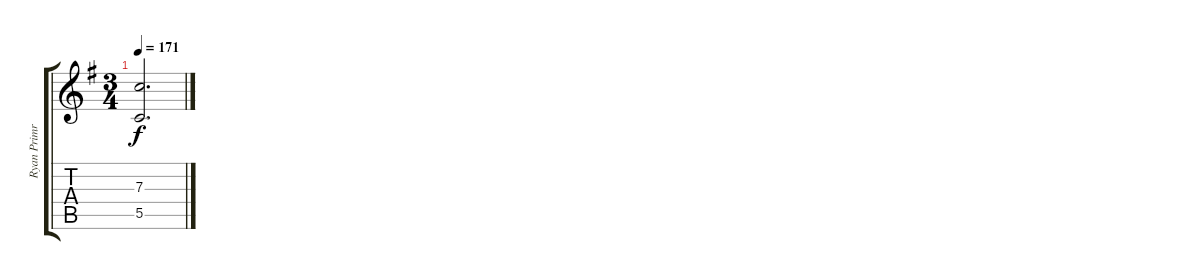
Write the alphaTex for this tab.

\track ("Ryan Primrack" "Ryan Primr") {instrument distortionguitar}
\staff {score tabs}
\tuning (D4 A3 F3 C3 G2 C2) {hide}
\ts (3 4)
\tempo 171
\clef g2
\ks eminor
(7.3{t} 5.5{t}).2{d dy f}
